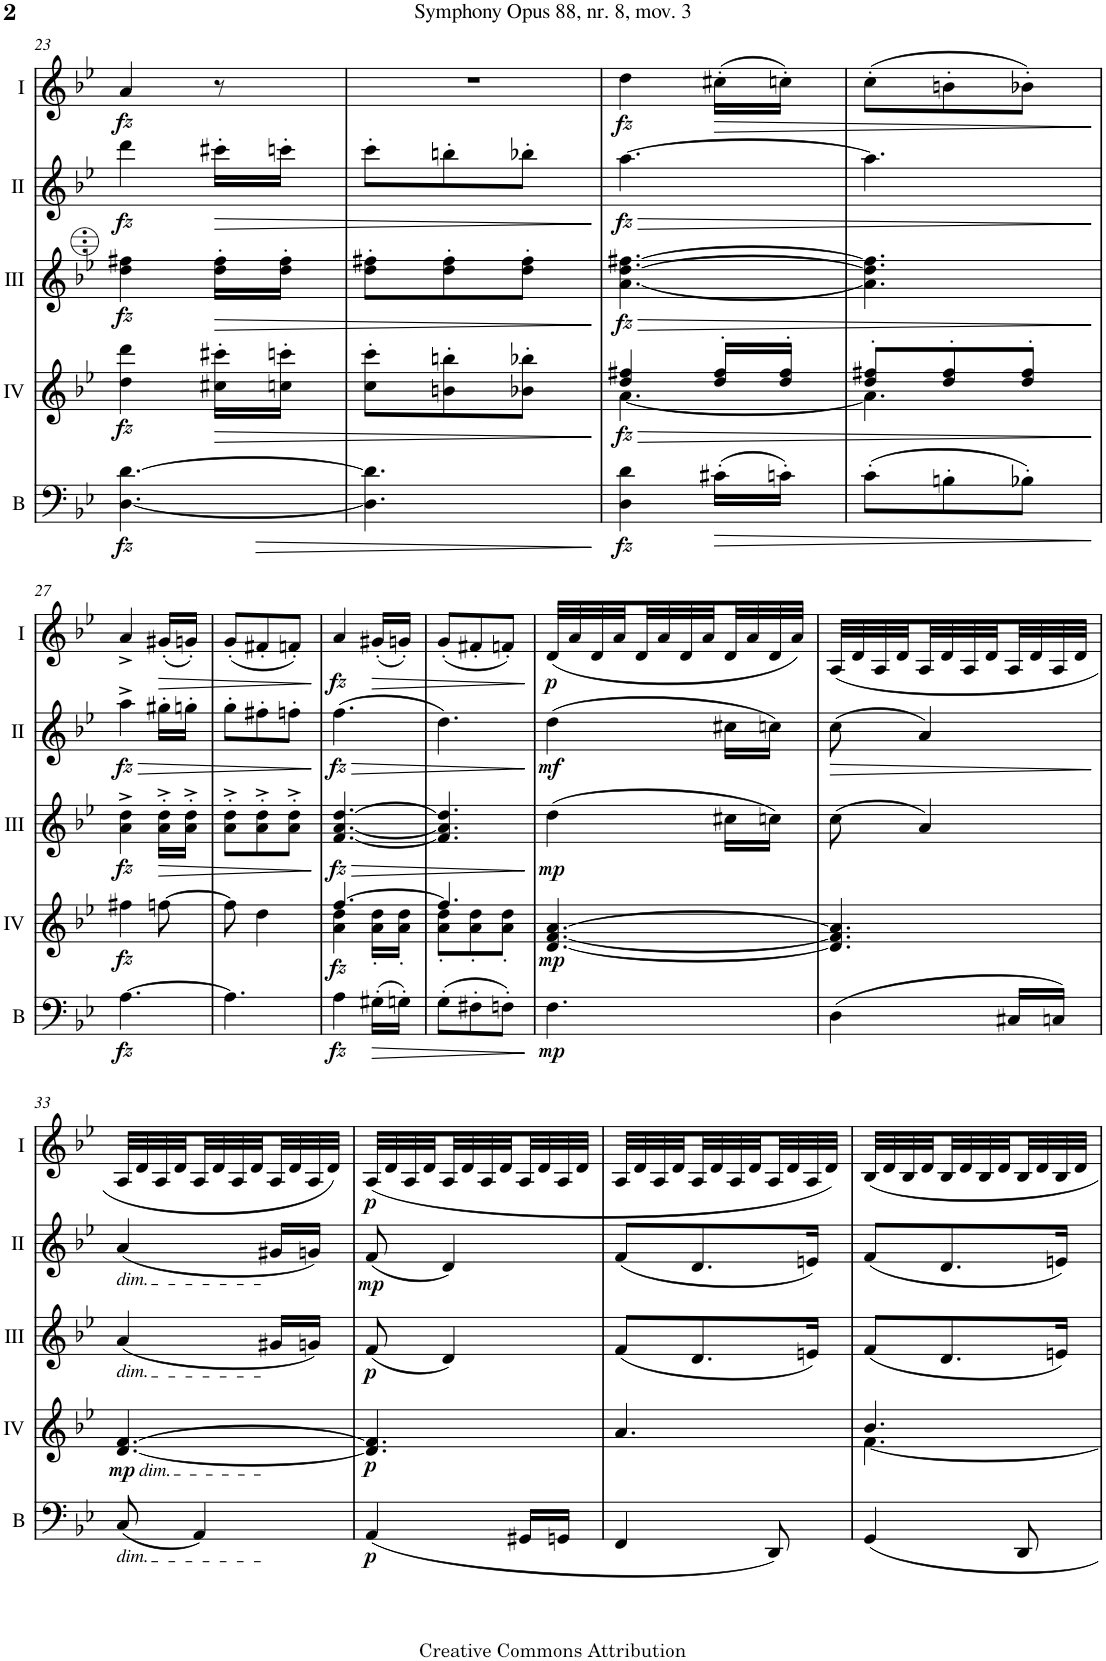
**kern	**dynam	**kern	**dynam	**kern	**dynam	**kern	**dynam	**kern	**dynam
*part5	*part5	*part4	*part4	*part3	*part3	*part2	*part2	*part1	*part1
*staff5	*staff5	*staff4	*staff4	*staff3	*staff3	*staff2	*staff2	*staff1	*staff1
*I"Bass	*	*I"Acc. 4	*	*I"Acc. 3	*	*I"Acc. 2	*	*I"Acc. 1	*
*I'B	*	*	*	*	*	*	*	*	*
!!LO:PB:g=z
*clefF4	*	*clefG2	*	*clefG2	*	*clefG2	*	*clefG2	*
*Trd7c12	*	*Trd7c12	*	*Trd7c12	*	*	*	*	*
*k[b-e-]	*	*k[b-e-]	*	*k[b-e-]	*	*k[b-e-]	*	*k[b-e-]	*
*M3/8	*	*M3/8	*	*M3/8	*	*M3/8	*	*M3/8	*
=23	=23	=23	=23	=23	=23	=23	=23	=23	=23
!	!LO:DY:b	!	!LO:DY:b	!	!LO:DY:b	!	!LO:DY:b	!	!LO:DY:b
[4.D\ [4.d\	fz	4dd\ 4ddd\	fz	4dd\ 4ff#X\	fz	4ddd\	fz	4a/	fz
!	!	!	!LO:HP:b	!	!LO:HP:b	!	!LO:HP:b	!	!
.	.	16cc#X\' 16ccc#X\'LL	>	16dd\' 16ff#\'LL	>	16ccc#X'\LL	>	8r	.
.	.	16ccn\' 16cccn\'JJ	.	16dd\' 16ff#\'JJ	.	16cccn'\JJ	.	.	.
=24	=24	=24	=24	=24	=24	=24	=24	=24	=24
!	!LO:HP:b	!	!	!	!	!	!	!	!
4.D\] 4.d\]	>	8cc\' 8ccc\'L	.	8dd\' 8ff#X\'L	.	8ccc'\L	.	4.r	.
.	.	8bn\' 8bbn\'	.	8dd\' 8ff#\'	.	8bbn'\	.	.	.
.	.	8b-X\' 8bb-X\'J	.	8dd\' 8ff#\'J	.	8bb-X'\J	.	.	.
.	]	.	]	.	]	.	]	.	.
=25	=25	=25	=25	=25	=25	=25	=25	=25	=25
!	!LO:DY:b	!	!LO:HP:b	!	!LO:HP:b	!	!LO:HP:b	!	!
*	*	*^	*	*	*	*	*	*	*
!	!	!	!	!LO:DY:n=1:b	!	!LO:DY:n=1:b	!	!LO:DY:n=1:b	!	!LO:DY:b
4D\ 4d\	fz	4dd/ 4ff#X/	[4.a\	> fz	[4.a\ [4.dd\ [4.ff#X\	> fz	[4.aa\	> fz	4dd\	fz
!	!LO:HP:b	!	!	!	!	!	!	!	!	!LO:HP:b
(16c#X'\LL	>	16dd/' 16ff#/'LL	.	.	.	.	.	.	(16cc#X'\LL	>
16cn'\JJ)	.	16dd/' 16ff#/'JJ	.	.	.	.	.	.	16ccn'\JJ)	.
=26	=26	=26	=26	=26	=26	=26	=26	=26	=26	=26
(8c'\L	.	8dd/' 8ff#X/'L	4.a\]	.	4.a\] 4.dd\] 4.ff#\]	.	4.aa\]	.	(8cc'\L	.
8Bn'\	.	8dd/' 8ff#/'	.	.	.	.	.	.	8bn'\	.
8B-X'\J)	.	8dd/' 8ff#/'J	.	.	.	.	.	.	8b-X'\J)	.
*	*	*v	*v	*	*	*	*	*	*	*
.	]	.	]	.	]	.	]	.	]
!!LO:LB:g=z
=27	=27	=27	=27	=27	=27	=27	=27	=27	=27
!	!LO:DY:b	!	!LO:DY:b	!	!LO:DY:b	!	!LO:HP:b	!	!
!	!	!	!	!	!	!	!LO:DY:n=1:b	!	!
[4.A\	fz	4ff#X\	fz	4a\^ 4dd\^	fz	4aa^\	> fz	4a^/	.
!	!	!	!	!	!LO:HP:b	!	!	!	!LO:HP:b
.	.	[8ffn\	.	16a\'^ 16dd\'^LL	>	16gg#X'\LL	.	(16g#X'/LL	>
.	.	.	.	16a\'^ 16dd\'^JJ	.	16ggn'\JJ	.	16gn'/JJ)	.
=28	=28	=28	=28	=28	=28	=28	=28	=28	=28
4.A\]	.	8ff\]	.	8a\'^ 8dd\'^L	.	8gg'\L	.	(8g'/L	.
.	.	4dd\	.	8a\'^ 8dd\'^	.	8ff#X'\	.	8f#X'/	.
.	.	.	.	8a\'^ 8dd\'^J	.	8ffn'\J	.	8fn'/J)	.
.	.	.	.	.	]	.	]	.	]
=29	=29	=29	=29	=29	=29	=29	=29	=29	=29
*	*	*^	*	*	*	*	*	*	*
!	!LO:DY:b	!	!	!LO:DY:b	!	!LO:HP:b	!	!LO:HP:b	!	!
!	!	!	!	!	!	!LO:DY:n=1:b	!	!LO:DY:n=1:b	!	!LO:DY:b
4A\	fz	[4.ff/	4a\ 4dd\	fz	[4.f/ [4.a/ [4.dd/	> fz	(4.ff\	> fz	4a/	fz
!	!LO:HP:b	!	!	!	!	!	!	!	!	!LO:HP:b
(16G#X'\LL	>	.	16a\' 16dd\'LL	.	.	.	.	.	(16g#X'/LL	>
16Gn'\JJ)	.	.	16a\' 16dd\'JJ	.	.	.	.	.	16gn'/JJ)	.
=30	=30	=30	=30	=30	=30	=30	=30	=30	=30	=30
(8G'\L	.	4.ff/]	8a\' 8dd\'L	.	4.f/] 4.a/] 4.dd/]	.	4.dd\)	.	(8g'/L	.
8F#X'\	.	.	8a\' 8dd\'	.	.	.	.	.	8f#X'/	.
8Fn'\J)	.	.	8a\' 8dd\'J	.	.	.	.	.	8fn'/J)	.
*	*	*v	*v	*	*	*	*	*	*	*
.	]	.	.	.	]	.	]	.	]
=31	=31	=31	=31	=31	=31	=31	=31	=31	=31
!	!LO:DY:b	!	!LO:DY:b	!	!LO:DY:b	!	!LO:DY:b	!	!LO:DY:b
4.F\	mp	[4.d/ [4.f/ [4.a/	mp	(4dd\	mp	(4dd\	mf	(32d/LLL	p
.	.	.	.	.	.	.	.	32a/	.
.	.	.	.	.	.	.	.	32d/	.
.	.	.	.	.	.	.	.	32a/	.
.	.	.	.	.	.	.	.	32d/	.
.	.	.	.	.	.	.	.	32a/	.
.	.	.	.	.	.	.	.	32d/	.
.	.	.	.	.	.	.	.	32a/	.
.	.	.	.	16cc#X\LL	.	16cc#X\LL	.	32d/	.
.	.	.	.	.	.	.	.	32a/	.
.	.	.	.	16ccn\JJ)	.	16ccn\JJ)	.	32d/	.
.	.	.	.	.	.	.	.	32a/JJJ)	.
=32	=32	=32	=32	=32	=32	=32	=32	=32	=32
!	!	!	!	!	!	!	!LO:HP:b	!	!
(4D\	.	4.d/] 4.f/] 4.a/]	.	(8cc\	.	(8cc\	>	(32A/LLL	.
.	.	.	.	.	.	.	.	32d/	.
.	.	.	.	.	.	.	.	32A/	.
.	.	.	.	.	.	.	.	32d/	.
.	.	.	.	4a/)	.	4a/)	.	32A/	.
.	.	.	.	.	.	.	.	32d/	.
.	.	.	.	.	.	.	.	32A/	.
.	.	.	.	.	.	.	.	32d/	.
16C#X/LL	.	.	.	.	.	.	.	32A/	.
.	.	.	.	.	.	.	.	32d/	.
16Cn/JJ)	.	.	.	.	.	.	.	32A/	.
.	.	.	.	.	.	.	.	32d/JJJ	.
.	.	.	.	.	.	.	]	.	.
!!LO:LB:g=z
=33	=33	=33	=33	=33	=33	=33	=33	=33	=33
!	!	!	!	!	!	!LO:TX:b:i:t=dim.	!	!	!
!	!	!	!	!LO:TX:b:i:t=dim.	!	!	!	!	!
!	!	!LO:TX:b:i:t=dim.	!	!	!	!	!	!	!
!LO:TX:b:i:t=dim.	!	!	!	!	!	!	!	!	!
!	!	!	!LO:DY:b	!	!	!	!	!	!
(8C/	.	[4.d/ [4.f/	mp	(4a/	.	(4a/	.	32A/LLL	.
.	.	.	.	.	.	.	.	32d/	.
.	.	.	.	.	.	.	.	32A/	.
.	.	.	.	.	.	.	.	32d/	.
4AA/)	.	.	.	.	.	.	.	32A/	.
.	.	.	.	.	.	.	.	32d/	.
.	.	.	.	.	.	.	.	32A/	.
.	.	.	.	.	.	.	.	32d/	.
.	.	.	.	16g#X/LL	.	16g#X/LL	.	32A/	.
.	.	.	.	.	.	.	.	32d/	.
.	.	.	.	16gn/JJ)	.	16gn/JJ)	.	32A/	.
.	.	.	.	.	.	.	.	32d/JJJ)	.
=34	=34	=34	=34	=34	=34	=34	=34	=34	=34
!	!LO:DY:b	!	!LO:DY:b	!	!LO:DY:b	!	!LO:DY:b	!	!LO:DY:b
(4AA/	p	4.d/] 4.f/]	p	(8f/	p	(8f/	mp	(32A/LLL	p
.	.	.	.	.	.	.	.	32d/	.
.	.	.	.	.	.	.	.	32A/	.
.	.	.	.	.	.	.	.	32d/	.
.	.	.	.	4d/)	.	4d/)	.	32A/	.
.	.	.	.	.	.	.	.	32d/	.
.	.	.	.	.	.	.	.	32A/	.
.	.	.	.	.	.	.	.	32d/	.
16GG#X/LL	.	.	.	.	.	.	.	32A/	.
.	.	.	.	.	.	.	.	32d/	.
16GGn/JJ	.	.	.	.	.	.	.	32A/	.
.	.	.	.	.	.	.	.	32d/JJJ	.
=35	=35	=35	=35	=35	=35	=35	=35	=35	=35
4FF/	.	4.a/	.	(8f/L	.	(8f/L	.	32A/LLL	.
.	.	.	.	.	.	.	.	32d/	.
.	.	.	.	.	.	.	.	32A/	.
.	.	.	.	.	.	.	.	32d/	.
.	.	.	.	8.d/	.	8.d/	.	32A/	.
.	.	.	.	.	.	.	.	32d/	.
.	.	.	.	.	.	.	.	32A/	.
.	.	.	.	.	.	.	.	32d/	.
8DD/)	.	.	.	.	.	.	.	32A/	.
.	.	.	.	.	.	.	.	32d/	.
.	.	.	.	16en/Jk)	.	16en/Jk)	.	32A/	.
.	.	.	.	.	.	.	.	32d/JJJ)	.
=36	=36	=36	=36	=36	=36	=36	=36	=36	=36
*	*	*^	*	*	*	*	*	*	*
4GG/	.	4.b-/	[4.f\	.	(8f/L	.	(8f/L	.	32B-/LLL	.
.	.	.	.	.	.	.	.	.	32d/	.
.	.	.	.	.	.	.	.	.	32B-/	.
.	.	.	.	.	.	.	.	.	32d/	.
.	.	.	.	.	8.d/	.	8.d/	.	32B-/	.
.	.	.	.	.	.	.	.	.	32d/	.
.	.	.	.	.	.	.	.	.	32B-/	.
.	.	.	.	.	.	.	.	.	32d/	.
8DD/	.	.	.	.	.	.	.	.	32B-/	.
.	.	.	.	.	.	.	.	.	32d/	.
.	.	.	.	.	16en/Jk)	.	16en/Jk)	.	32B-/	.
.	.	.	.	.	.	.	.	.	32d/JJJ	.
*	*	*v	*v	*	*	*	*	*	*	*
=	=	=	=	=	=	=	=	=	=
*-	*-	*-	*-	*-	*-	*-	*-	*-	*-
